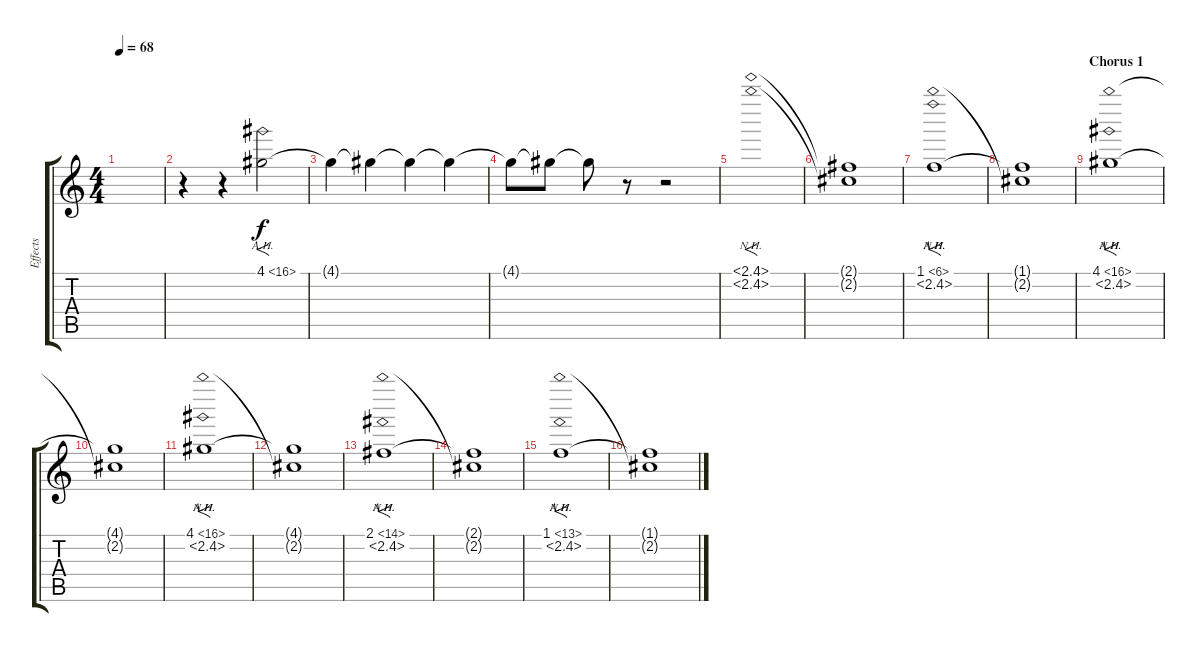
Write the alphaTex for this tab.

\track ("Effects" "Effects") {instrument distortionguitar}
\staff {score tabs}
\tuning (E4 B3 G3 D3 A2 E2) {hide}
\ts (4 4)
\tempo 68
\clef g2
\ks c
|
r.4 r.4 4.1{ah 12}.2{f} |
4.1{t}.4 4.1{t}.4 4.1{t}.4 4.1{t}.4 |
4.1{t}.8{volume 0 instrument distortionguitar} 4.1{t}.8 4.1{t}.8 r.8 r.2{volume 4 instrument distortionguitar} |
(2.1{nh} 2.2{nh}).1{f} |
(2.1{t} 2.2{t}).1 |
(1.1{ah 5} 2.2{nh}).1{f} |
(1.1{t} 2.2{t}).1 |
\section ("" "Chorus 1")
(4.1{ah 12} 2.2{nh}).1{f volume 4} |
(4.1{t} 2.2{t}).1 |
(4.1{ah 12} 2.2{nh}).1{f volume 3} |
(4.1{t} 2.2{t}).1 |
(2.1{ah 12} 2.2{nh}).1{f volume 3} |
(2.1{t} 2.2{t}).1 |
(1.1{ah 12} 2.2{nh}).1{f volume 3} |
(1.1{t} 2.2{t}).1
